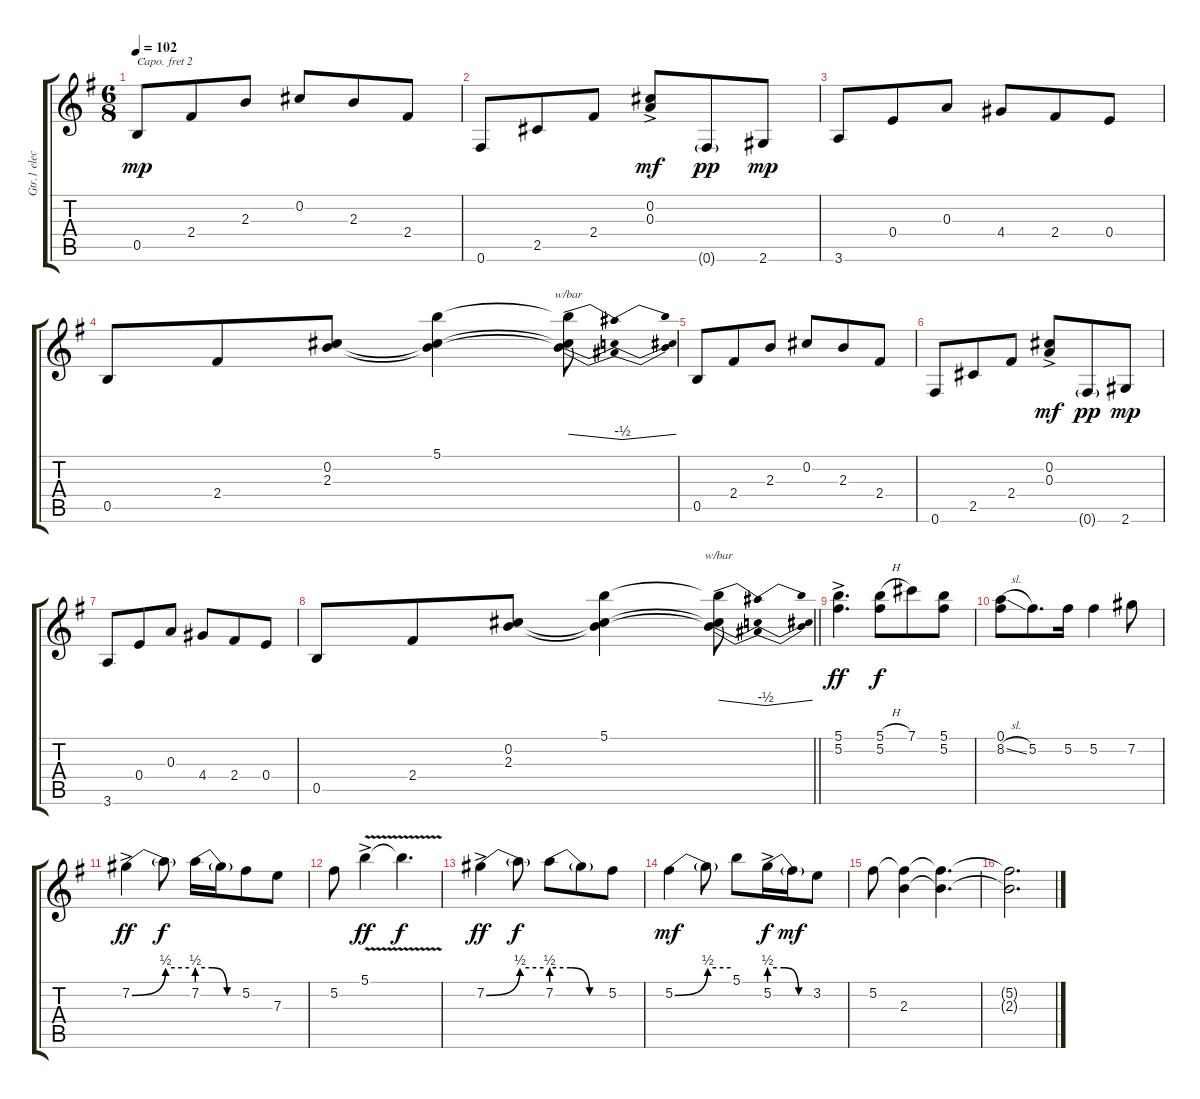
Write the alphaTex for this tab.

\track ("Gtr.1 electric w/distortion" "Gtr.1 elec") {instrument distortionguitar}
\staff {score tabs}
\capo 2
\tuning (E4 B3 G3 D3 A2 E2) {hide}
\ts (6 8)
\tempo 102
\clef g2
\ks g
0.5.8{dy mp} 2.4.8 2.3.8 0.2.8 2.3.8 2.4.8 |
0.6.8 2.5.8 2.4.8 (0.2{ac} 0.3{ac}).8{dy mf} 0.6{g}.8{dy pp} 2.6.8{dy mp} |
3.6.8 0.4.8 0.3.8 4.4.8 2.4.8 0.4.8 |
0.5.8 2.4.8 (0.2 2.3).8 (5.1 0.2{t} 2.3{t}).4 (5.1{t} 0.2{t} 2.3{t}).8{tbe (dip default 0 0 30 -2 60 0)} |
0.5.8 2.4.8 2.3.8 0.2.8 2.3.8 2.4.8 |
0.6.8 2.5.8 2.4.8 (0.2{ac} 0.3{ac}).8{dy mf} 0.6{g}.8{dy pp} 2.6.8{dy mp} |
3.6.8 0.4.8 0.3.8 4.4.8 2.4.8 0.4.8 |
\barLineRight lightlight
0.5.8 2.4.8 (0.2 2.3).8 (5.1 0.2{t} 2.3{t}).4 (5.1{t} 0.2{t} 2.3{t}).8{tbe (dip default 0 0 30 -2 60 0)} |
(5.1{ac} 5.2{ac}).4{d dy ff} (5.1{h} 5.2).8{dy f} 7.1.8 (5.1 5.2).8 |
(0.1 8.2{sl}).8 5.2.8{d} 5.2.16 5.2.4 7.2.8 |
7.2{be (bend 0 0 60 2) ac}.4{dy ff} 7.2{be (hold 0 2 60 2) t}.8{dy f} 7.2{be (custom 0 2 20 2 40 0 60 0)}.16 7.2{t}.16 5.2.8 7.3.8 |
5.2.8 5.1{v ac}.4{dy ff} 5.1{v t}.4{d dy f} |
7.2{be (bend 0 0 60 2) ac}.4{dy ff} 7.2{be (hold 0 2 60 2) t}.8{dy f} 7.2{be (custom 0 2 20 2 40 0 60 0)}.8 7.2{t}.8 5.2.8 |
5.2{be (bend 0 0 60 2)}.4{dy mf} 5.2{be (hold 0 2 60 2) t}.8 5.1.8 5.2{be (custom 0 2 20 2 40 0 60 0) ac}.16{dy f} 5.2{t}.16{dy mf} 3.2.8 |
5.2.8 (5.2{t} 2.3).4 (5.2{t} 2.3{t}).4{d} |
(5.2{t} 2.3{t}).2{d}
